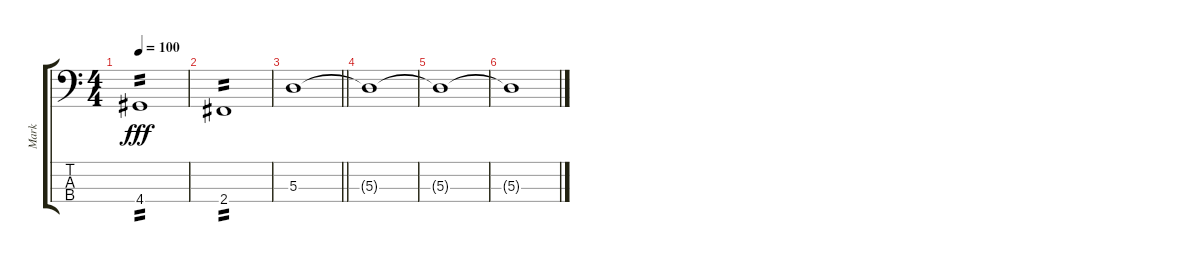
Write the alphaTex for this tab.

\track ("Mark" "Mark") {instrument electricbasspick}
\staff {score tabs}
\tuning (G2 D2 A1 E1) {hide}
\ts (4 4)
\tempo 100
\clef f4
\ks c
4.4.1{tp 2 dy fff} |
2.4.1{tp 2} |
\barLineRight lightlight
5.3.1 |
5.3{t}.1 |
5.3{t}.1 |
5.3{t}.1
